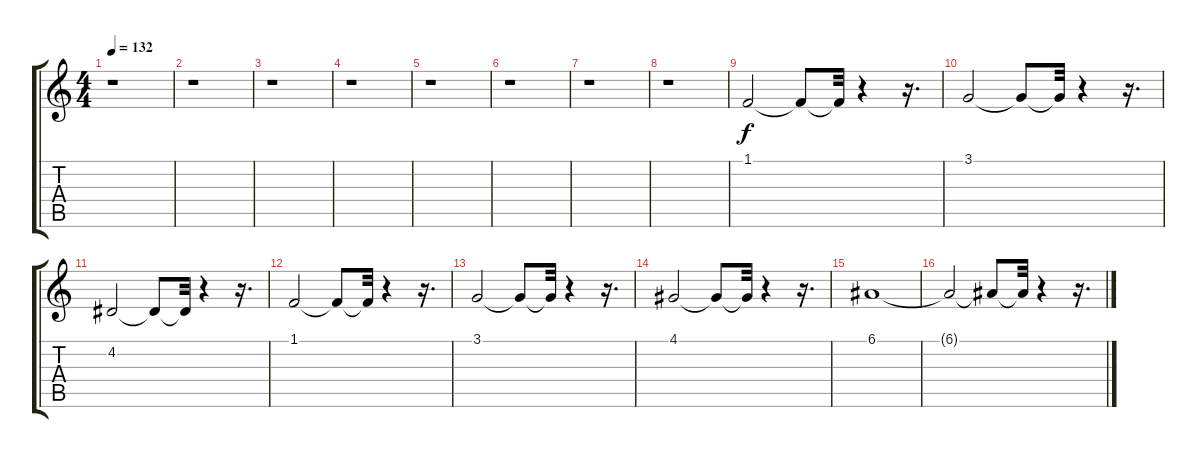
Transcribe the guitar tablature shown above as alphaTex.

\track "" {instrument clarinet}
\staff {score tabs}
\tuning (E4 B3 G3 D3 A2 E2) {hide}
\ts (4 4)
\tempo 132
\clef g2
\ks c
r.1{dy fff} |
r.1 |
r.1 |
r.1 |
r.1 |
r.1 |
r.1 |
r.1 |
1.1.2{dy f} 1.1{t}.8 1.1{t}.32 r.4 r.16{d} |
3.1.2 3.1{t}.8 3.1{t}.32 r.4 r.16{d} |
4.2.2 4.2{t}.8 4.2{t}.32 r.4 r.16{d} |
1.1.2 1.1{t}.8 1.1{t}.32 r.4 r.16{d} |
3.1.2 3.1{t}.8 3.1{t}.32 r.4 r.16{d} |
4.1.2 4.1{t}.8 4.1{t}.32 r.4 r.16{d} |
6.1.1 |
6.1{t}.2 6.1{t}.8 6.1{t}.32 r.4 r.16{d}
